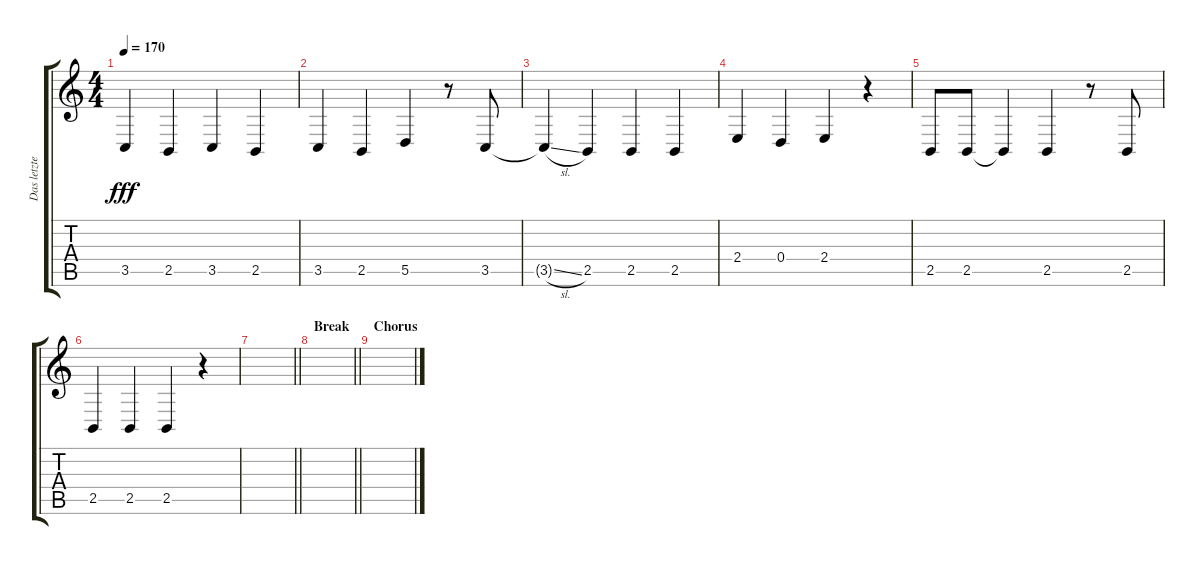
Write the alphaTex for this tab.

\track ("Das letzte Einhorn" "Das letzte") {instrument choiraahs}
\staff {score tabs}
\tuning (E4 B3 G3 D3 A2 E2) {hide}
\ts (4 4)
\tempo 170
\clef g2
\ks c
3.5{t}.4{dy fff} 2.5.4 3.5.4 2.5.4 |
3.5.4 2.5.4 5.5.4 r.8 3.5.8 |
3.5{sl t}.4 2.5.4 2.5.4 2.5.4 |
2.4.4 0.4.4 2.4.4 r.4 |
2.5.8 2.5.8 2.5{t}.4 2.5.4 r.8 2.5.8 |
2.5.4 2.5.4 2.5.4 r.4 |
\barLineRight lightlight
|
\section ("" "Break")
\barLineRight lightlight
|
\section ("" "Chorus")
